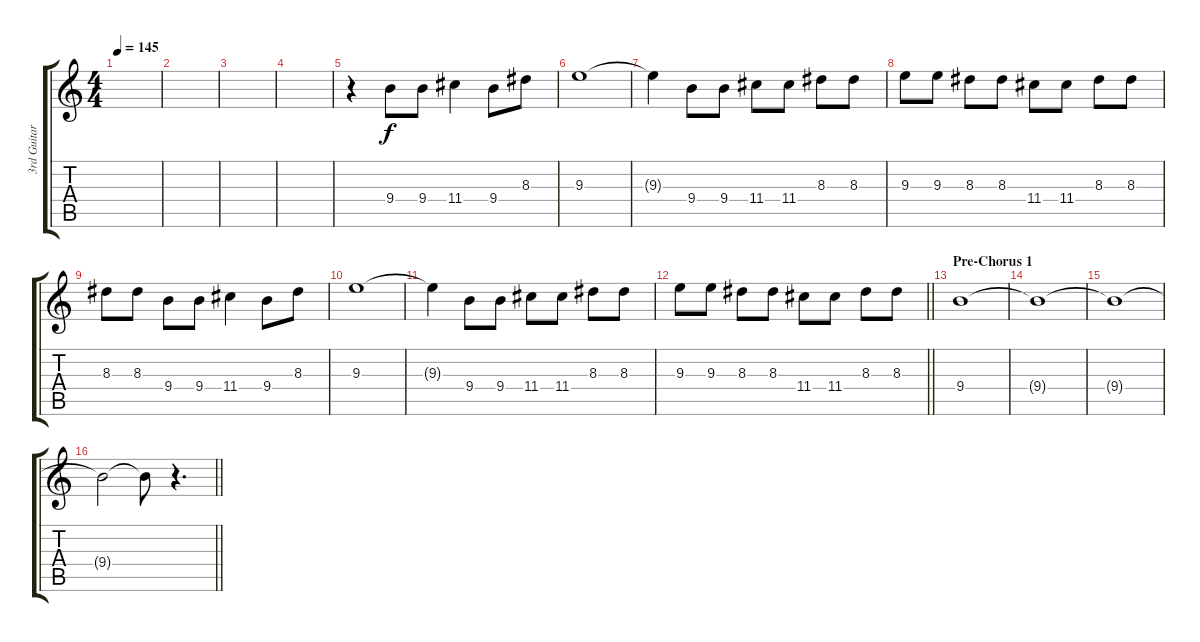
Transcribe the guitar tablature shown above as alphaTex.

\track ("3rd Guitar" "3rd Guitar") {instrument overdrivenguitar}
\staff {score tabs}
\tuning (E4 B3 G3 D3 A2 D2) {hide}
\ts (4 4)
\tempo 145
\clef g2
\ks c
|
|
|
|
r.4 9.4.8 9.4.8 11.4.4 9.4.8 8.3.8 |
9.3.1 |
9.3{t}.4 9.4.8 9.4.8 11.4.8 11.4.8 8.3.8 8.3.8 |
9.3.8 9.3.8 8.3.8 8.3.8 11.4.8 11.4.8 8.3.8 8.3.8 |
8.3.8 8.3.8 9.4.8 9.4.8 11.4.4 9.4.8 8.3.8 |
9.3.1 |
9.3{t}.4 9.4.8 9.4.8 11.4.8 11.4.8 8.3.8 8.3.8 |
\barLineRight lightlight
9.3.8 9.3.8 8.3.8 8.3.8 11.4.8 11.4.8 8.3.8 8.3.8 |
\section ("" "Pre-Chorus 1")
9.4.1 |
9.4{t}.1 |
9.4{t}.1 |
\barLineRight lightlight
9.4{t}.2 9.4{t}.8 r.4{d}
